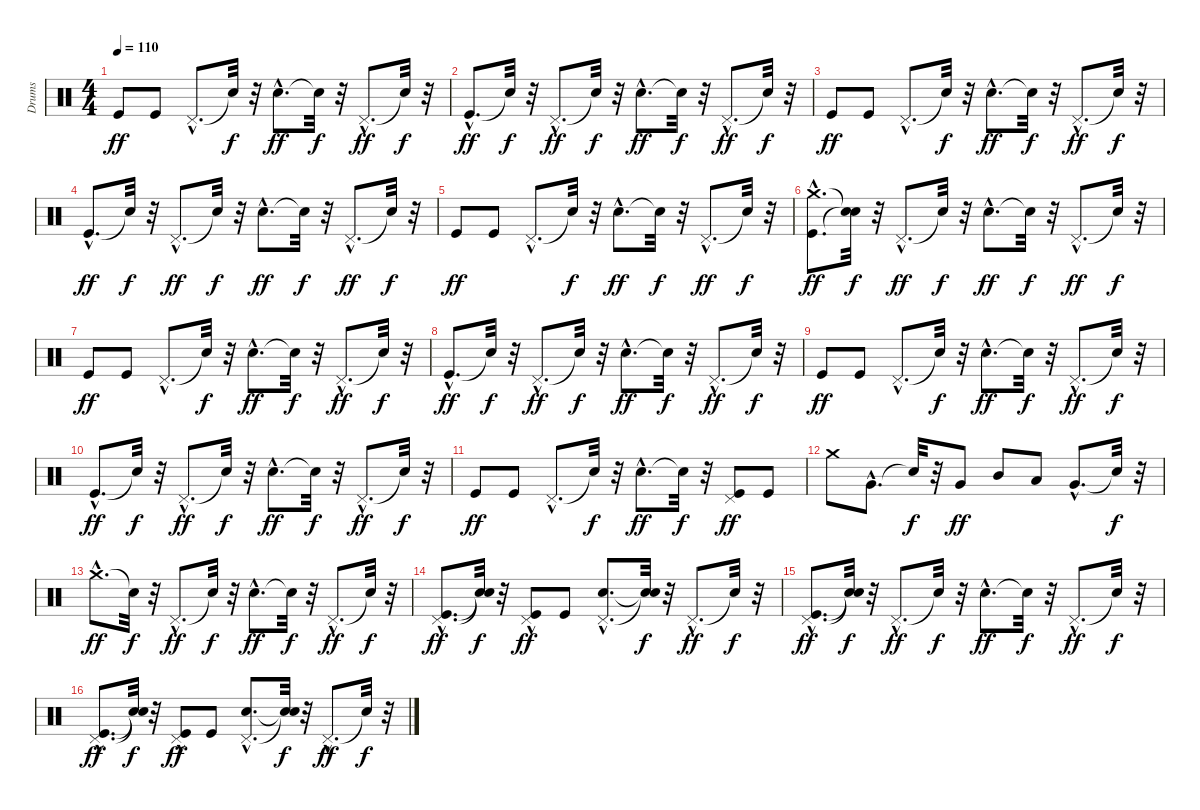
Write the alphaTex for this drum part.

\track ("Drums" "Drums") {instrument percussion}
\staff {score}
\articulation defaults
\ts (4 4)
\tempo 110
\clef neutral
\ks c "Kick (hit)".8{dy ff} "Kick (hit)".8 "Pedal Hi-Hat (hit)"{hac}.8{d} "Snare (hit)"{t}.32{dy f}
r.32 "Electric Snare (hit)"{hac}.8{d dy ff} "Snare (hit)"{t}.32{dy f} r.32 "Pedal Hi-Hat (hit)"{hac}.8{d dy ff} "Snare (hit)"{t}.32{dy f} r.32 |
"Kick (hit)"{hac}.8{d dy ff} "Snare (hit)"{t}.32{dy f} r.32 "Pedal Hi-Hat (hit)"{hac}.8{d dy ff} "Snare (hit)"{t}.32{dy f} r.32 "Electric Snare (hit)"{hac}.8{d dy ff} "Snare (hit)"{t}.32{dy f} r.32 "Pedal Hi-Hat (hit)"{hac}.8{d dy ff} "Snare (hit)"{t}.32{dy f} r.32 |
"Kick (hit)".8{dy ff} "Kick (hit)".8 "Pedal Hi-Hat (hit)"{hac}.8{d} "Snare (hit)"{t}.32{dy f} r.32 "Electric Snare (hit)"{hac}.8{d dy ff} "Snare (hit)"{t}.32{dy f} r.32 "Pedal Hi-Hat (hit)"{hac}.8{d dy ff} "Snare (hit)"{t}.32{dy f} r.32 |
"Kick (hit)"{hac}.8{d dy ff} "Snare (hit)"{t}.32{dy f} r.32 "Pedal Hi-Hat (hit)"{hac}.8{d dy ff} "Snare (hit)"{t}.32{dy f} r.32 "Electric Snare (hit)"{hac}.8{d dy ff} "Snare (hit)"{t}.32{dy f} r.32 "Pedal Hi-Hat (hit)"{hac}.8{d dy ff} "Snare (hit)"{t}.32{dy f} r.32 |
"Kick (hit)".8{dy ff} "Kick (hit)".8 "Pedal Hi-Hat (hit)"{hac}.8{d} "Snare (hit)"{t}.32{dy f} r.32 "Electric Snare (hit)"{hac}.8{d dy ff} "Snare (hit)"{t}.32{dy f} r.32 "Pedal Hi-Hat (hit)"{hac}.8{d dy ff} "Snare (hit)"{t}.32{dy f} r.32 |
("Kick (hit)"{hac} "Crash medium (hit)"{hac}).8{d dy ff} ("Snare (hit)"{t} "Snare (hit)"{t}).32{dy f} r.32 "Pedal Hi-Hat (hit)"{hac}.8{d dy ff} "Snare (hit)"{t}.32{dy f} r.32 "Electric Snare (hit)"{hac}.8{d dy ff} "Snare (hit)"{t}.32{dy f} r.32 "Pedal Hi-Hat (hit)"{hac}.8{d dy ff} "Snare (hit)"{t}.32{dy f} r.32 |
"Kick (hit)".8{dy ff} "Kick (hit)".8 "Pedal Hi-Hat (hit)"{hac}.8{d} "Snare (hit)"{t}.32{dy f} r.32 "Electric Snare (hit)"{hac}.8{d dy ff} "Snare (hit)"{t}.32{dy f} r.32 "Pedal Hi-Hat (hit)"{hac}.8{d dy ff} "Snare (hit)"{t}.32{dy f} r.32 |
"Kick (hit)"{hac}.8{d dy ff} "Snare (hit)"{t}.32{dy f} r.32 "Pedal Hi-Hat (hit)"{hac}.8{d dy ff} "Snare (hit)"{t}.32{dy f} r.32 "Electric Snare (hit)"{hac}.8{d dy ff} "Snare (hit)"{t}.32{dy f} r.32 "Pedal Hi-Hat (hit)"{hac}.8{d dy ff} "Snare (hit)"{t}.32{dy f} r.32 |
"Kick (hit)".8{dy ff} "Kick (hit)".8 "Pedal Hi-Hat (hit)"{hac}.8{d} "Snare (hit)"{t}.32{dy f} r.32 "Electric Snare (hit)"{hac}.8{d dy ff} "Snare (hit)"{t}.32{dy f} r.32 "Pedal Hi-Hat (hit)"{hac}.8{d dy ff} "Snare (hit)"{t}.32{dy f} r.32 |
"Kick (hit)"{hac}.8{d dy ff} "Snare (hit)"{t}.32{dy f} r.32 "Pedal Hi-Hat (hit)"{hac}.8{d dy ff} "Snare (hit)"{t}.32{dy f} r.32 "Electric Snare (hit)"{hac}.8{d dy ff} "Snare (hit)"{t}.32{dy f} r.32 "Pedal Hi-Hat (hit)"{hac}.8{d dy ff} "Snare (hit)"{t}.32{dy f} r.32 |
"Kick (hit)".8{dy ff} "Kick (hit)".8 "Pedal Hi-Hat (hit)"{hac}.8{d} "Snare (hit)"{t}.32{dy f} r.32 "Electric Snare (hit)"{hac}.8{d dy ff} "Snare (hit)"{t}.32{dy f} r.32 ("Kick (hit)" "Pedal Hi-Hat (hit)").8{dy ff} "Kick (hit)".8 |
"Crash medium (hit)".8 "Very Low Tom (hit)"{hac}.8{d} "Snare (hit)"{t}.32{dy f} r.32 "Very Low Tom (hit)".8{dy ff} "Mid Tom (hit)".8 "Low Tom (hit)".8 "Very Low Tom (hit)"{hac}.8{d} "Snare (hit)"{t}.32{dy f} r.32 |
"Crash medium (hit)"{hac}.8{d dy ff} "Snare (hit)"{t}.32{dy f} r.32 "Pedal Hi-Hat (hit)"{hac}.8{d dy ff} "Snare (hit)"{t}.32{dy f} r.32 "Electric Snare (hit)"{hac}.8{d dy ff} "Snare (hit)"{t}.32{dy f} r.32 "Pedal Hi-Hat (hit)"{hac}.8{d dy ff} "Snare (hit)"{t}.32{dy f} r.32 |
("Kick (hit)"{hac} "Pedal Hi-Hat (hit)"{hac}).8{d dy ff} ("Snare (hit)"{t} "Snare (hit)"{t}).32{dy f} r.32 ("Kick (hit)" "Pedal Hi-Hat (hit)"{hac}).8{dy ff} "Kick (hit)".8 ("Electric Snare (hit)"{hac} "Pedal Hi-Hat (hit)"{hac}).8{d} ("Snare (hit)"{t} "Snare (hit)"{t}).32{dy f} r.32 "Pedal Hi-Hat (hit)"{hac}.8{d dy ff} "Snare (hit)"{t}.32{dy f} r.32 |
("Kick (hit)"{hac} "Pedal Hi-Hat (hit)"{hac}).8{d dy ff} ("Snare (hit)"{t} "Snare (hit)"{t}).32{dy f} r.32 "Pedal Hi-Hat (hit)"{hac}.8{d dy ff} "Snare (hit)"{t}.32{dy f} r.32 "Electric Snare (hit)"{hac}.8{d dy ff} "Snare (hit)"{t}.32{dy f} r.32 "Pedal Hi-Hat (hit)"{hac}.8{d dy ff} "Snare (hit)"{t}.32{dy f} r.32 |
("Kick (hit)"{hac} "Pedal Hi-Hat (hit)"{hac}).8{d dy ff} ("Snare (hit)"{t} "Snare (hit)"{t}).32{dy f} r.32 ("Kick (hit)" "Pedal Hi-Hat (hit)"{hac}).8{dy ff} "Kick (hit)".8 ("Electric Snare (hit)"{hac} "Pedal Hi-Hat (hit)"{hac}).8{d} ("Snare (hit)"{t} "Snare (hit)"{t}).32{dy f} r.32 "Pedal Hi-Hat (hit)"{hac}.8{d dy ff} "Snare (hit)"{t}.32{dy f} r.32
